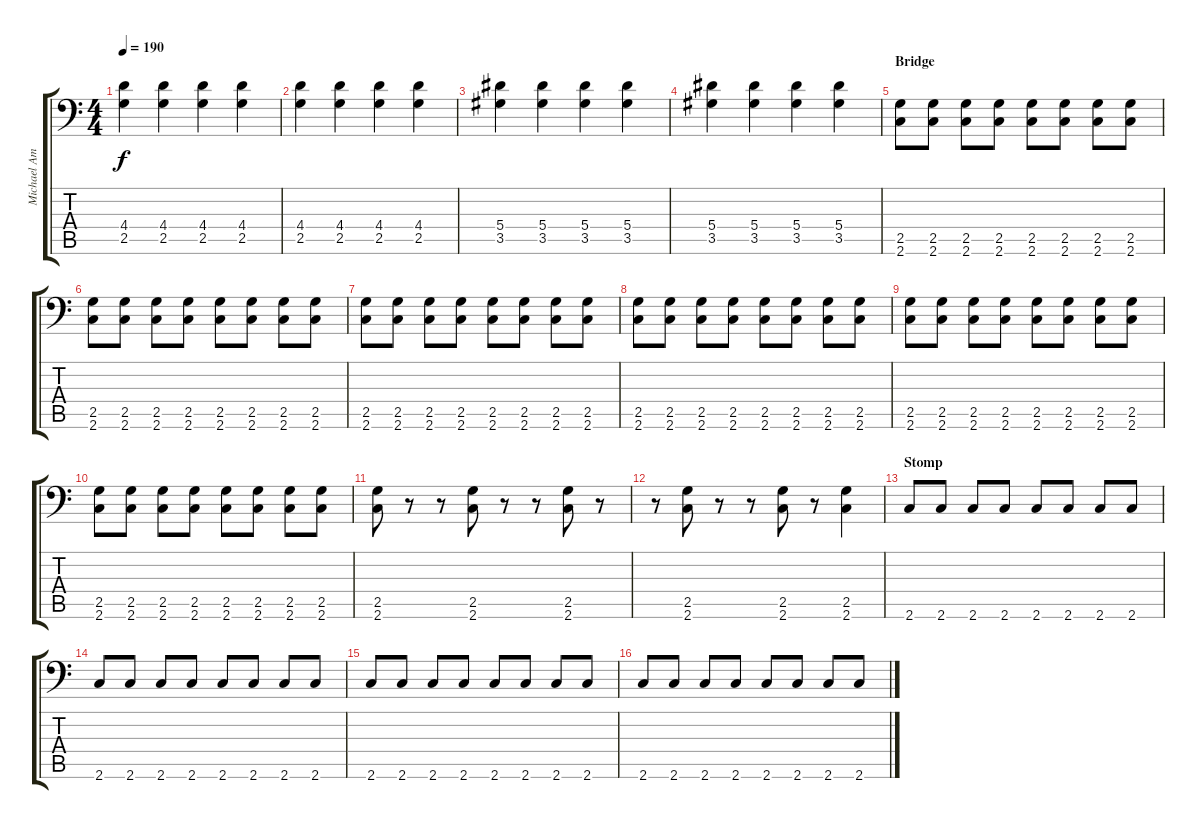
\track ("Michael Amott" "Michael Am") {instrument distortionguitar}
\staff {score tabs}
\tuning (C4 G3 Eb3 Bb2 F2 Bb1) {hide}
\ts (4 4)
\tempo 190
\clef f4
\ks c
(4.4 2.5).4{dy f} (4.4 2.5).4 (4.4 2.5).4 (4.4 2.5).4 |
(4.4 2.5).4 (4.4 2.5).4 (4.4 2.5).4 (4.4 2.5).4 |
(5.4 3.5).4 (5.4 3.5).4 (5.4 3.5).4 (5.4 3.5).4 |
(5.4 3.5).4 (5.4 3.5).4 (5.4 3.5).4 (5.4 3.5).4 |
\section ("" "Bridge")
(2.5 2.6).8 (2.5 2.6).8 (2.5 2.6).8 (2.5 2.6).8 (2.5 2.6).8 (2.5 2.6).8 (2.5 2.6).8 (2.5 2.6).8 |
(2.5 2.6).8 (2.5 2.6).8 (2.5 2.6).8 (2.5 2.6).8 (2.5 2.6).8 (2.5 2.6).8 (2.5 2.6).8 (2.5 2.6).8 |
(2.5 2.6).8 (2.5 2.6).8 (2.5 2.6).8 (2.5 2.6).8 (2.5 2.6).8 (2.5 2.6).8 (2.5 2.6).8 (2.5 2.6).8 |
(2.5 2.6).8 (2.5 2.6).8 (2.5 2.6).8 (2.5 2.6).8 (2.5 2.6).8 (2.5 2.6).8 (2.5 2.6).8 (2.5 2.6).8 |
(2.5 2.6).8 (2.5 2.6).8 (2.5 2.6).8 (2.5 2.6).8 (2.5 2.6).8 (2.5 2.6).8 (2.5 2.6).8 (2.5 2.6).8 |
(2.5 2.6).8 (2.5 2.6).8 (2.5 2.6).8 (2.5 2.6).8 (2.5 2.6).8 (2.5 2.6).8 (2.5 2.6).8 (2.5 2.6).8 |
(2.5 2.6).8 r.8 r.8 (2.5 2.6).8 r.8 r.8 (2.5 2.6).8 r.8 |
r.8 (2.5 2.6).8 r.8 r.8 (2.5 2.6).8 r.8 (2.5 2.6).4 |
\section ("" "Stomp")
2.6.8 2.6.8 2.6.8 2.6.8 2.6.8 2.6.8 2.6.8 2.6.8 |
2.6.8 2.6.8 2.6.8 2.6.8 2.6.8 2.6.8 2.6.8 2.6.8 |
2.6.8 2.6.8 2.6.8 2.6.8 2.6.8 2.6.8 2.6.8 2.6.8 |
2.6.8 2.6.8 2.6.8 2.6.8 2.6.8 2.6.8 2.6.8 2.6.8
